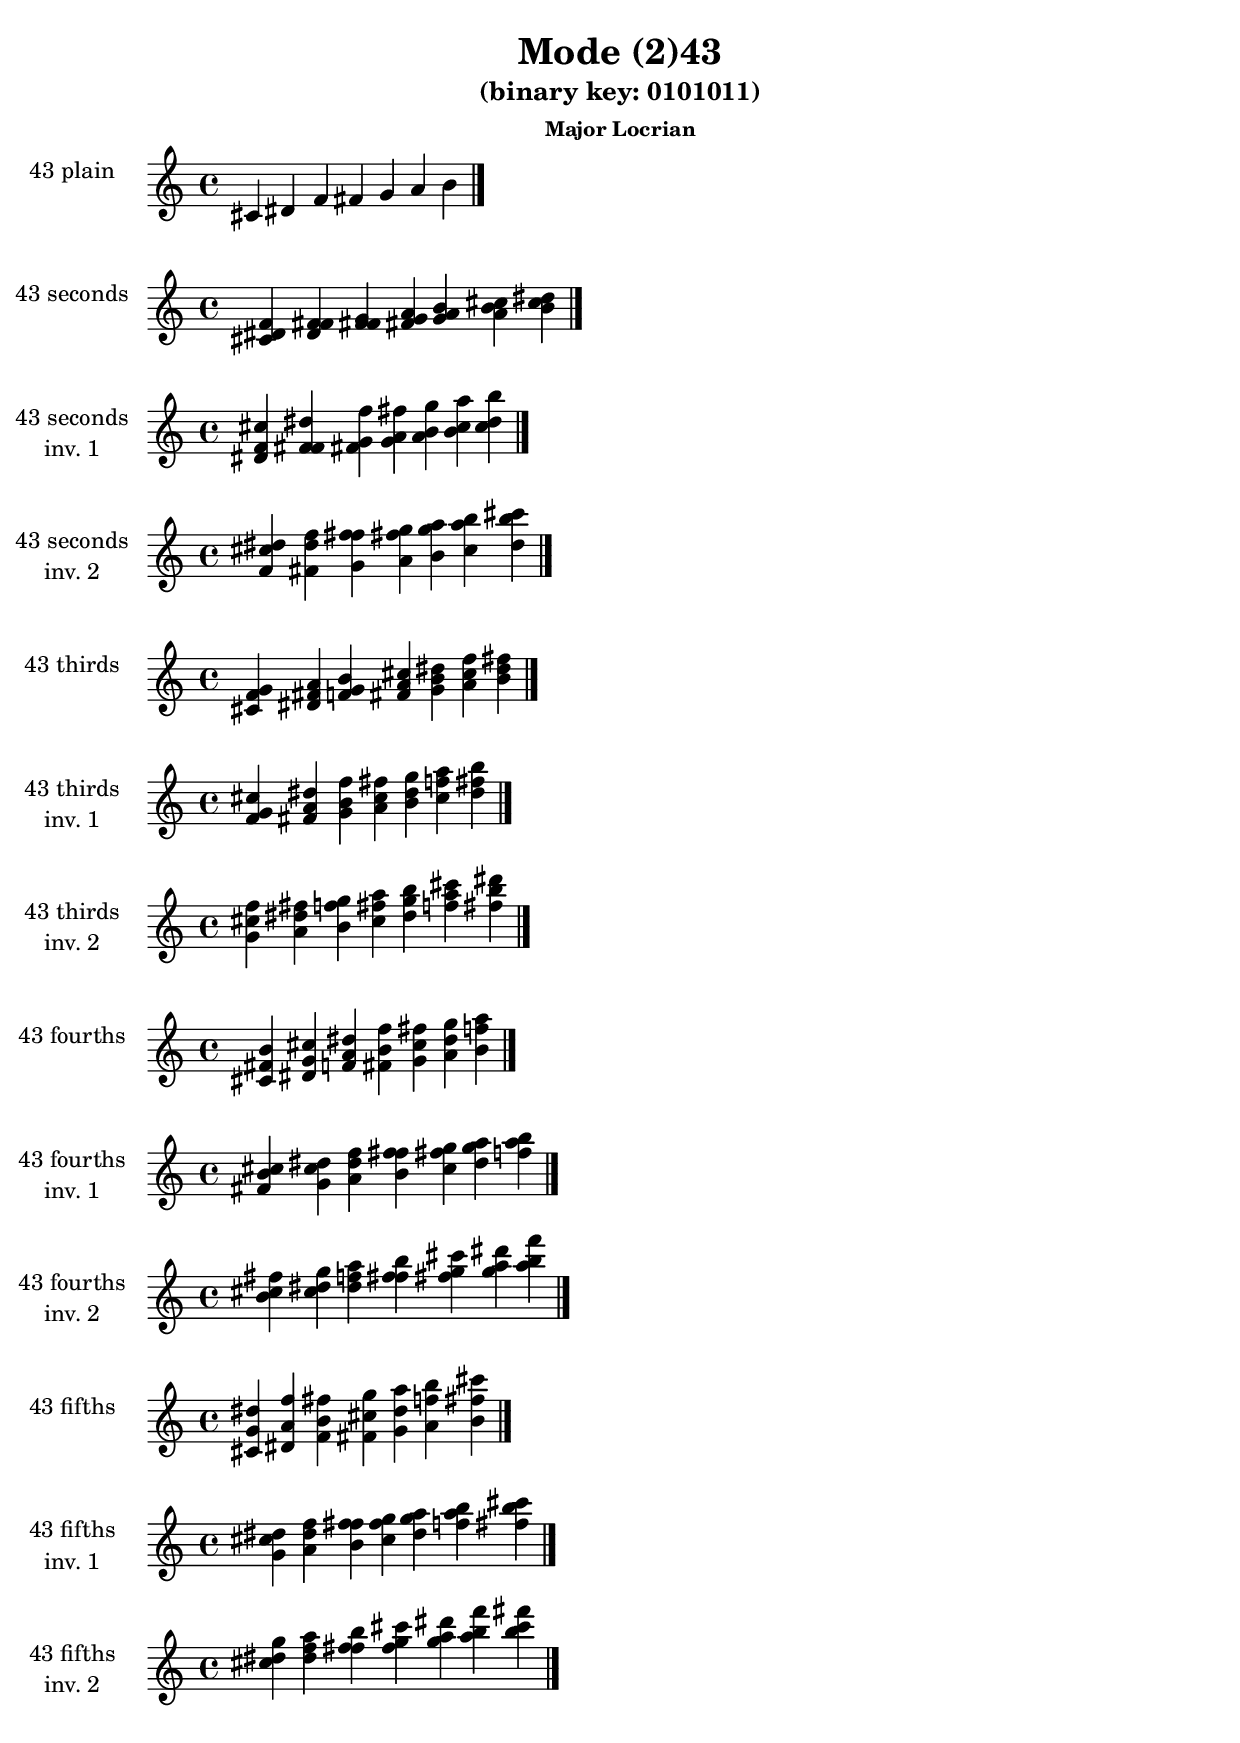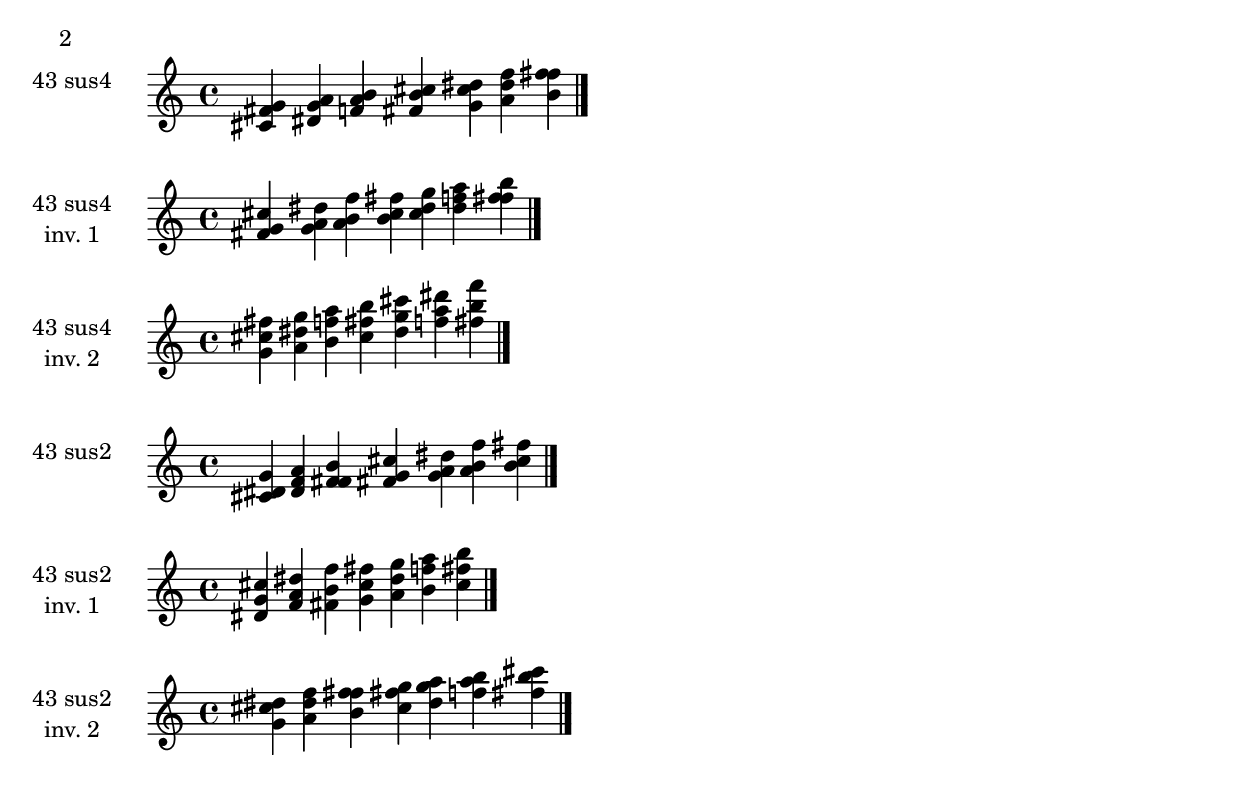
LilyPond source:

\version "2.19.0"

\header {
  title = "Mode (2)43"
  subtitle = "(binary key: 0101011)"
  subsubtitle =  \markup { \left-align \column {
      "Major Locrian"
    }
  }
 %% Remove default LilyPond tagline
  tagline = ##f
}

\paper {
  #(set-paper-size "a4")
}

global = {
  \key c \major
  \time 4/4
  \tempo 4=100
}

\book {
  \score {
    \new Staff \with {
      instrumentName =  \markup { \column {
         \hcenter-in #14 \line { 43 plain }
         \hcenter-in #14 \line {  } } }
      midiInstrument = "oboe"
    } { \accidentalStyle "default"
        \cadenzaOn cis' dis' f' fis' g' a' b'  \cadenzaOff \bar "|." }
    \layout { }
  }
  \score {
    \new Staff \with {
      instrumentName =  \markup { \column {
         \hcenter-in #14 \line { 43 seconds }
         \hcenter-in #14 \line {  } } }
      midiInstrument = "oboe"
    } { \accidentalStyle "default"
        \cadenzaOn <cis' dis' f'> <dis' f' fis'> <f' fis' g'> <fis' g' a'> <g' a' b'> <a' b' cis''> <b' cis'' dis''>  \cadenzaOff \bar "|." }
    \layout { }
  }
  \score {
    \new Staff \with {
      instrumentName =  \markup { \column {
         \hcenter-in #14 \line { 43 seconds }
         \hcenter-in #14 \line { inv. 1 } } }
      midiInstrument = "oboe"
    } { \accidentalStyle "default"
        \cadenzaOn <dis' f' cis''> <f' fis' dis''> <fis' g' f''> <g' a' fis''> <a' b' g''> <b' cis'' a''> <cis'' dis'' b''>  \cadenzaOff \bar "|." }
    \layout { }
  }
  \score {
    \new Staff \with {
      instrumentName =  \markup { \column {
         \hcenter-in #14 \line { 43 seconds }
         \hcenter-in #14 \line { inv. 2 } } }
      midiInstrument = "oboe"
    } { \accidentalStyle "default"
        \cadenzaOn <f' cis'' dis''> <fis' dis'' f''> <g' f'' fis''> <a' fis'' g''> <b' g'' a''> <cis'' a'' b''> <dis'' b'' cis'''>  \cadenzaOff \bar "|." }
    \layout { }
  }
  \score {
    \new Staff \with {
      instrumentName =  \markup { \column {
         \hcenter-in #14 \line { 43 thirds }
         \hcenter-in #14 \line {  } } }
      midiInstrument = "oboe"
    } { \accidentalStyle "default"
        \cadenzaOn <cis' f' g'> <dis' fis' a'> <f' g' b'> <fis' a' cis''> <g' b' dis''> <a' cis'' f''> <b' dis'' fis''>  \cadenzaOff \bar "|." }
    \layout { }
  }
  \score {
    \new Staff \with {
      instrumentName =  \markup { \column {
         \hcenter-in #14 \line { 43 thirds }
         \hcenter-in #14 \line { inv. 1 } } }
      midiInstrument = "oboe"
    } { \accidentalStyle "default"
        \cadenzaOn <f' g' cis''> <fis' a' dis''> <g' b' f''> <a' cis'' fis''> <b' dis'' g''> <cis'' f'' a''> <dis'' fis'' b''>  \cadenzaOff \bar "|." }
    \layout { }
  }
  \score {
    \new Staff \with {
      instrumentName =  \markup { \column {
         \hcenter-in #14 \line { 43 thirds }
         \hcenter-in #14 \line { inv. 2 } } }
      midiInstrument = "oboe"
    } { \accidentalStyle "default"
        \cadenzaOn <g' cis'' f''> <a' dis'' fis''> <b' f'' g''> <cis'' fis'' a''> <dis'' g'' b''> <f'' a'' cis'''> <fis'' b'' dis'''>  \cadenzaOff \bar "|." }
    \layout { }
  }
  \score {
    \new Staff \with {
      instrumentName =  \markup { \column {
         \hcenter-in #14 \line { 43 fourths }
         \hcenter-in #14 \line {  } } }
      midiInstrument = "oboe"
    } { \accidentalStyle "default"
        \cadenzaOn <cis' fis' b'> <dis' g' cis''> <f' a' dis''> <fis' b' f''> <g' cis'' fis''> <a' dis'' g''> <b' f'' a''>  \cadenzaOff \bar "|." }
    \layout { }
  }
  \score {
    \new Staff \with {
      instrumentName =  \markup { \column {
         \hcenter-in #14 \line { 43 fourths }
         \hcenter-in #14 \line { inv. 1 } } }
      midiInstrument = "oboe"
    } { \accidentalStyle "default"
        \cadenzaOn <fis' b' cis''> <g' cis'' dis''> <a' dis'' f''> <b' f'' fis''> <cis'' fis'' g''> <dis'' g'' a''> <f'' a'' b''>  \cadenzaOff \bar "|." }
    \layout { }
  }
  \score {
    \new Staff \with {
      instrumentName =  \markup { \column {
         \hcenter-in #14 \line { 43 fourths }
         \hcenter-in #14 \line { inv. 2 } } }
      midiInstrument = "oboe"
    } { \accidentalStyle "default"
        \cadenzaOn <b' cis'' fis''> <cis'' dis'' g''> <dis'' f'' a''> <f'' fis'' b''> <fis'' g'' cis'''> <g'' a'' dis'''> <a'' b'' f'''>  \cadenzaOff \bar "|." }
    \layout { }
  }
  \score {
    \new Staff \with {
      instrumentName =  \markup { \column {
         \hcenter-in #14 \line { 43 fifths }
         \hcenter-in #14 \line {  } } }
      midiInstrument = "oboe"
    } { \accidentalStyle "default"
        \cadenzaOn <cis' g' dis''> <dis' a' f''> <f' b' fis''> <fis' cis'' g''> <g' dis'' a''> <a' f'' b''> <b' fis'' cis'''>  \cadenzaOff \bar "|." }
    \layout { }
  }
  \score {
    \new Staff \with {
      instrumentName =  \markup { \column {
         \hcenter-in #14 \line { 43 fifths }
         \hcenter-in #14 \line { inv. 1 } } }
      midiInstrument = "oboe"
    } { \accidentalStyle "default"
        \cadenzaOn <g' dis'' cis''> <a' f'' dis''> <b' fis'' f''> <cis'' g'' fis''> <dis'' a'' g''> <f'' b'' a''> <fis'' cis''' b''>  \cadenzaOff \bar "|." }
    \layout { }
  }
  \score {
    \new Staff \with {
      instrumentName =  \markup { \column {
         \hcenter-in #14 \line { 43 fifths }
         \hcenter-in #14 \line { inv. 2 } } }
      midiInstrument = "oboe"
    } { \accidentalStyle "default"
        \cadenzaOn <dis'' cis'' g''> <f'' dis'' a''> <fis'' f'' b''> <g'' fis'' cis'''> <a'' g'' dis'''> <b'' a'' f'''> <cis''' b'' fis'''>  \cadenzaOff \bar "|." }
    \layout { }
  }
  \score {
    \new Staff \with {
      instrumentName =  \markup { \column {
         \hcenter-in #14 \line { 43 sus4 }
         \hcenter-in #14 \line {  } } }
      midiInstrument = "oboe"
    } { \accidentalStyle "default"
        \cadenzaOn <cis' fis' g'> <dis' g' a'> <f' a' b'> <fis' b' cis''> <g' cis'' dis''> <a' dis'' f''> <b' f'' fis''>  \cadenzaOff \bar "|." }
    \layout { }
  }
  \score {
    \new Staff \with {
      instrumentName =  \markup { \column {
         \hcenter-in #14 \line { 43 sus4 }
         \hcenter-in #14 \line { inv. 1 } } }
      midiInstrument = "oboe"
    } { \accidentalStyle "default"
        \cadenzaOn <fis' g' cis''> <g' a' dis''> <a' b' f''> <b' cis'' fis''> <cis'' dis'' g''> <dis'' f'' a''> <f'' fis'' b''>  \cadenzaOff \bar "|." }
    \layout { }
  }
  \score {
    \new Staff \with {
      instrumentName =  \markup { \column {
         \hcenter-in #14 \line { 43 sus4 }
         \hcenter-in #14 \line { inv. 2 } } }
      midiInstrument = "oboe"
    } { \accidentalStyle "default"
        \cadenzaOn <g' cis'' fis''> <a' dis'' g''> <b' f'' a''> <cis'' fis'' b''> <dis'' g'' cis'''> <f'' a'' dis'''> <fis'' b'' f'''>  \cadenzaOff \bar "|." }
    \layout { }
  }
  \score {
    \new Staff \with {
      instrumentName =  \markup { \column {
         \hcenter-in #14 \line { 43 sus2 }
         \hcenter-in #14 \line {  } } }
      midiInstrument = "oboe"
    } { \accidentalStyle "default"
        \cadenzaOn <cis' dis' g'> <dis' f' a'> <f' fis' b'> <fis' g' cis''> <g' a' dis''> <a' b' f''> <b' cis'' fis''>  \cadenzaOff \bar "|." }
    \layout { }
  }
  \score {
    \new Staff \with {
      instrumentName =  \markup { \column {
         \hcenter-in #14 \line { 43 sus2 }
         \hcenter-in #14 \line { inv. 1 } } }
      midiInstrument = "oboe"
    } { \accidentalStyle "default"
        \cadenzaOn <dis' g' cis''> <f' a' dis''> <fis' b' f''> <g' cis'' fis''> <a' dis'' g''> <b' f'' a''> <cis'' fis'' b''>  \cadenzaOff \bar "|." }
    \layout { }
  }
  \score {
    \new Staff \with {
      instrumentName =  \markup { \column {
         \hcenter-in #14 \line { 43 sus2 }
         \hcenter-in #14 \line { inv. 2 } } }
      midiInstrument = "oboe"
    } { \accidentalStyle "default"
        \cadenzaOn <g' cis'' dis''> <a' dis'' f''> <b' f'' fis''> <cis'' fis'' g''> <dis'' g'' a''> <f'' a'' b''> <fis'' b'' cis'''>  \cadenzaOff \bar "|." }
    \layout { }
  }
}

\book {
  \bookOutputSuffix "plain_"
  \score {
    \new Staff \with {
      instrumentName =  \markup { \column {
         \hcenter-in #14 \line { 43 plain }
         \hcenter-in #14 \line {  } } }
      midiInstrument = "oboe"
    } { \accidentalStyle "default"
        \cadenzaOn cis' dis' f' fis' g' a' b'  \cadenzaOff \bar "|." }
    \midi { }
  }
}
\book {
  \bookOutputSuffix "seconds_"
  \score {
    \new Staff \with {
      instrumentName =  \markup { \column {
         \hcenter-in #14 \line { 43 seconds }
         \hcenter-in #14 \line {  } } }
      midiInstrument = "oboe"
    } { \accidentalStyle "default"
        \cadenzaOn <cis' dis' f'> <dis' f' fis'> <f' fis' g'> <fis' g' a'> <g' a' b'> <a' b' cis''> <b' cis'' dis''>  \cadenzaOff \bar "|." }
    \midi { }
  }
}
\book {
  \bookOutputSuffix "seconds_inv. 1"
  \score {
    \new Staff \with {
      instrumentName =  \markup { \column {
         \hcenter-in #14 \line { 43 seconds }
         \hcenter-in #14 \line { inv. 1 } } }
      midiInstrument = "oboe"
    } { \accidentalStyle "default"
        \cadenzaOn <dis' f' cis''> <f' fis' dis''> <fis' g' f''> <g' a' fis''> <a' b' g''> <b' cis'' a''> <cis'' dis'' b''>  \cadenzaOff \bar "|." }
    \midi { }
  }
}
\book {
  \bookOutputSuffix "seconds_inv. 2"
  \score {
    \new Staff \with {
      instrumentName =  \markup { \column {
         \hcenter-in #14 \line { 43 seconds }
         \hcenter-in #14 \line { inv. 2 } } }
      midiInstrument = "oboe"
    } { \accidentalStyle "default"
        \cadenzaOn <f' cis'' dis''> <fis' dis'' f''> <g' f'' fis''> <a' fis'' g''> <b' g'' a''> <cis'' a'' b''> <dis'' b'' cis'''>  \cadenzaOff \bar "|." }
    \midi { }
  }
}
\book {
  \bookOutputSuffix "thirds_"
  \score {
    \new Staff \with {
      instrumentName =  \markup { \column {
         \hcenter-in #14 \line { 43 thirds }
         \hcenter-in #14 \line {  } } }
      midiInstrument = "oboe"
    } { \accidentalStyle "default"
        \cadenzaOn <cis' f' g'> <dis' fis' a'> <f' g' b'> <fis' a' cis''> <g' b' dis''> <a' cis'' f''> <b' dis'' fis''>  \cadenzaOff \bar "|." }
    \midi { }
  }
}
\book {
  \bookOutputSuffix "thirds_inv. 1"
  \score {
    \new Staff \with {
      instrumentName =  \markup { \column {
         \hcenter-in #14 \line { 43 thirds }
         \hcenter-in #14 \line { inv. 1 } } }
      midiInstrument = "oboe"
    } { \accidentalStyle "default"
        \cadenzaOn <f' g' cis''> <fis' a' dis''> <g' b' f''> <a' cis'' fis''> <b' dis'' g''> <cis'' f'' a''> <dis'' fis'' b''>  \cadenzaOff \bar "|." }
    \midi { }
  }
}
\book {
  \bookOutputSuffix "thirds_inv. 2"
  \score {
    \new Staff \with {
      instrumentName =  \markup { \column {
         \hcenter-in #14 \line { 43 thirds }
         \hcenter-in #14 \line { inv. 2 } } }
      midiInstrument = "oboe"
    } { \accidentalStyle "default"
        \cadenzaOn <g' cis'' f''> <a' dis'' fis''> <b' f'' g''> <cis'' fis'' a''> <dis'' g'' b''> <f'' a'' cis'''> <fis'' b'' dis'''>  \cadenzaOff \bar "|." }
    \midi { }
  }
}
\book {
  \bookOutputSuffix "fourths_"
  \score {
    \new Staff \with {
      instrumentName =  \markup { \column {
         \hcenter-in #14 \line { 43 fourths }
         \hcenter-in #14 \line {  } } }
      midiInstrument = "oboe"
    } { \accidentalStyle "default"
        \cadenzaOn <cis' fis' b'> <dis' g' cis''> <f' a' dis''> <fis' b' f''> <g' cis'' fis''> <a' dis'' g''> <b' f'' a''>  \cadenzaOff \bar "|." }
    \midi { }
  }
}
\book {
  \bookOutputSuffix "fourths_inv. 1"
  \score {
    \new Staff \with {
      instrumentName =  \markup { \column {
         \hcenter-in #14 \line { 43 fourths }
         \hcenter-in #14 \line { inv. 1 } } }
      midiInstrument = "oboe"
    } { \accidentalStyle "default"
        \cadenzaOn <fis' b' cis''> <g' cis'' dis''> <a' dis'' f''> <b' f'' fis''> <cis'' fis'' g''> <dis'' g'' a''> <f'' a'' b''>  \cadenzaOff \bar "|." }
    \midi { }
  }
}
\book {
  \bookOutputSuffix "fourths_inv. 2"
  \score {
    \new Staff \with {
      instrumentName =  \markup { \column {
         \hcenter-in #14 \line { 43 fourths }
         \hcenter-in #14 \line { inv. 2 } } }
      midiInstrument = "oboe"
    } { \accidentalStyle "default"
        \cadenzaOn <b' cis'' fis''> <cis'' dis'' g''> <dis'' f'' a''> <f'' fis'' b''> <fis'' g'' cis'''> <g'' a'' dis'''> <a'' b'' f'''>  \cadenzaOff \bar "|." }
    \midi { }
  }
}
\book {
  \bookOutputSuffix "fifths_"
  \score {
    \new Staff \with {
      instrumentName =  \markup { \column {
         \hcenter-in #14 \line { 43 fifths }
         \hcenter-in #14 \line {  } } }
      midiInstrument = "oboe"
    } { \accidentalStyle "default"
        \cadenzaOn <cis' g' dis''> <dis' a' f''> <f' b' fis''> <fis' cis'' g''> <g' dis'' a''> <a' f'' b''> <b' fis'' cis'''>  \cadenzaOff \bar "|." }
    \midi { }
  }
}
\book {
  \bookOutputSuffix "fifths_inv. 1"
  \score {
    \new Staff \with {
      instrumentName =  \markup { \column {
         \hcenter-in #14 \line { 43 fifths }
         \hcenter-in #14 \line { inv. 1 } } }
      midiInstrument = "oboe"
    } { \accidentalStyle "default"
        \cadenzaOn <g' dis'' cis''> <a' f'' dis''> <b' fis'' f''> <cis'' g'' fis''> <dis'' a'' g''> <f'' b'' a''> <fis'' cis''' b''>  \cadenzaOff \bar "|." }
    \midi { }
  }
}
\book {
  \bookOutputSuffix "fifths_inv. 2"
  \score {
    \new Staff \with {
      instrumentName =  \markup { \column {
         \hcenter-in #14 \line { 43 fifths }
         \hcenter-in #14 \line { inv. 2 } } }
      midiInstrument = "oboe"
    } { \accidentalStyle "default"
        \cadenzaOn <dis'' cis'' g''> <f'' dis'' a''> <fis'' f'' b''> <g'' fis'' cis'''> <a'' g'' dis'''> <b'' a'' f'''> <cis''' b'' fis'''>  \cadenzaOff \bar "|." }
    \midi { }
  }
}
\book {
  \bookOutputSuffix "sus4_"
  \score {
    \new Staff \with {
      instrumentName =  \markup { \column {
         \hcenter-in #14 \line { 43 sus4 }
         \hcenter-in #14 \line {  } } }
      midiInstrument = "oboe"
    } { \accidentalStyle "default"
        \cadenzaOn <cis' fis' g'> <dis' g' a'> <f' a' b'> <fis' b' cis''> <g' cis'' dis''> <a' dis'' f''> <b' f'' fis''>  \cadenzaOff \bar "|." }
    \midi { }
  }
}
\book {
  \bookOutputSuffix "sus4_inv. 1"
  \score {
    \new Staff \with {
      instrumentName =  \markup { \column {
         \hcenter-in #14 \line { 43 sus4 }
         \hcenter-in #14 \line { inv. 1 } } }
      midiInstrument = "oboe"
    } { \accidentalStyle "default"
        \cadenzaOn <fis' g' cis''> <g' a' dis''> <a' b' f''> <b' cis'' fis''> <cis'' dis'' g''> <dis'' f'' a''> <f'' fis'' b''>  \cadenzaOff \bar "|." }
    \midi { }
  }
}
\book {
  \bookOutputSuffix "sus4_inv. 2"
  \score {
    \new Staff \with {
      instrumentName =  \markup { \column {
         \hcenter-in #14 \line { 43 sus4 }
         \hcenter-in #14 \line { inv. 2 } } }
      midiInstrument = "oboe"
    } { \accidentalStyle "default"
        \cadenzaOn <g' cis'' fis''> <a' dis'' g''> <b' f'' a''> <cis'' fis'' b''> <dis'' g'' cis'''> <f'' a'' dis'''> <fis'' b'' f'''>  \cadenzaOff \bar "|." }
    \midi { }
  }
}
\book {
  \bookOutputSuffix "sus2_"
  \score {
    \new Staff \with {
      instrumentName =  \markup { \column {
         \hcenter-in #14 \line { 43 sus2 }
         \hcenter-in #14 \line {  } } }
      midiInstrument = "oboe"
    } { \accidentalStyle "default"
        \cadenzaOn <cis' dis' g'> <dis' f' a'> <f' fis' b'> <fis' g' cis''> <g' a' dis''> <a' b' f''> <b' cis'' fis''>  \cadenzaOff \bar "|." }
    \midi { }
  }
}
\book {
  \bookOutputSuffix "sus2_inv. 1"
  \score {
    \new Staff \with {
      instrumentName =  \markup { \column {
         \hcenter-in #14 \line { 43 sus2 }
         \hcenter-in #14 \line { inv. 1 } } }
      midiInstrument = "oboe"
    } { \accidentalStyle "default"
        \cadenzaOn <dis' g' cis''> <f' a' dis''> <fis' b' f''> <g' cis'' fis''> <a' dis'' g''> <b' f'' a''> <cis'' fis'' b''>  \cadenzaOff \bar "|." }
    \midi { }
  }
}
\book {
  \bookOutputSuffix "sus2_inv. 2"
  \score {
    \new Staff \with {
      instrumentName =  \markup { \column {
         \hcenter-in #14 \line { 43 sus2 }
         \hcenter-in #14 \line { inv. 2 } } }
      midiInstrument = "oboe"
    } { \accidentalStyle "default"
        \cadenzaOn <g' cis'' dis''> <a' dis'' f''> <b' f'' fis''> <cis'' fis'' g''> <dis'' g'' a''> <f'' a'' b''> <fis'' b'' cis'''>  \cadenzaOff \bar "|." }
    \midi { }
  }
}
